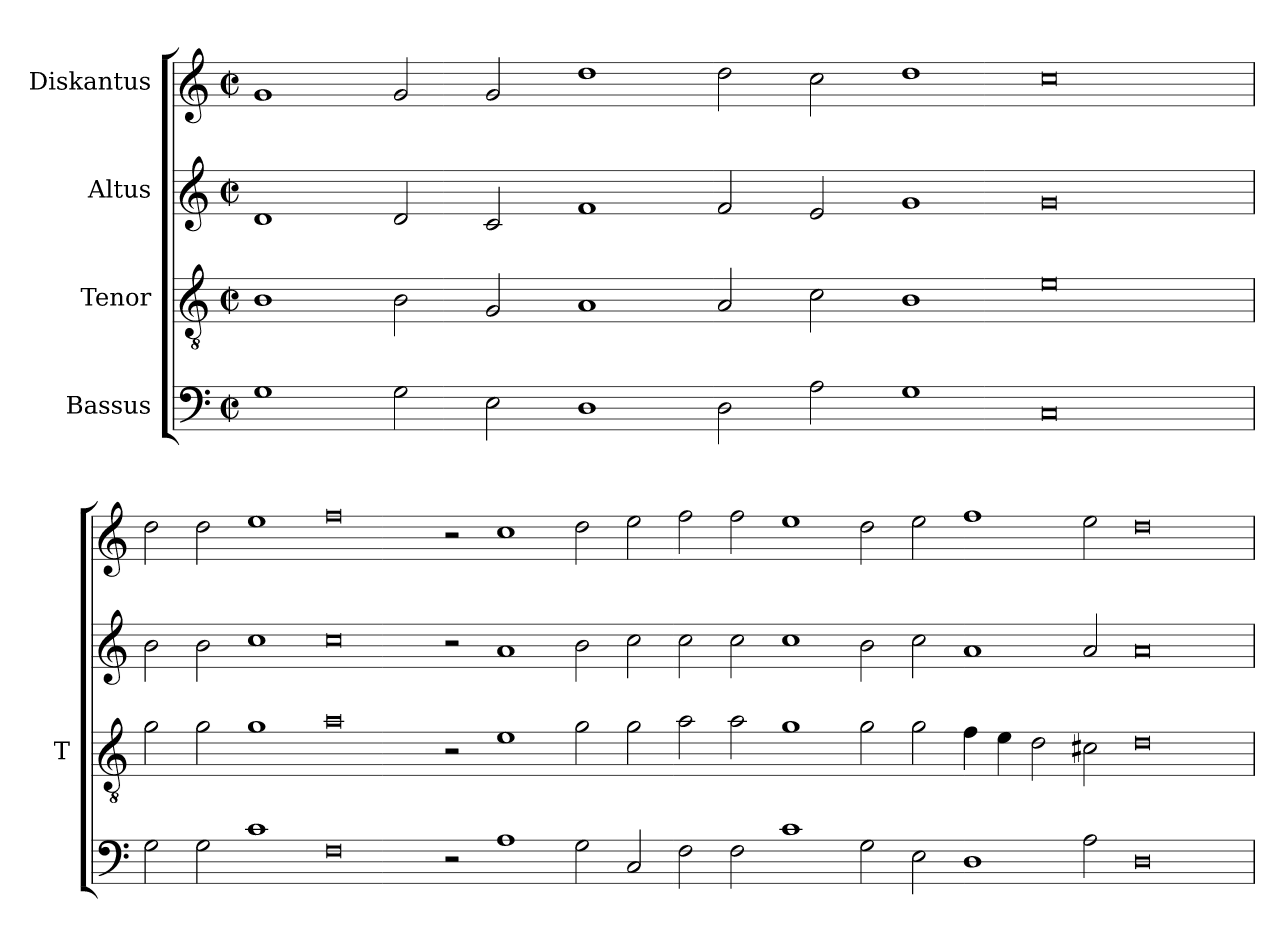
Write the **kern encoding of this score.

**kern	**kern	**kern	**kern
*part4	*part3	*part2	*part1
*staff4	*staff3	*staff2	*staff1
*I"Bassus	*I"Tenor	*I"Altus	*I"Diskantus
*	*I'T	*	*
*clefF4	*clefGv2	*clefG2	*clefG2
*k[]	*k[]	*k[]	*k[]
*M2/2	*M2/2	*M2/2	*M2/2
*met(c|)	*met(c|)	*met(c|)	*met(c|)
=	=	=	=
1G	1B	1d	1g
2G	2B	2d	2g
2E	2G	2c	2g
1D	1A	1f	1dd
2D	2A	2f	2dd
2A	2c	2e	2cc
1G	1B	1g	1dd
0C	0e	0g	0cc
=	=	=	=
2G	2g	2b	2dd
2G	2g	2b	2dd
1c	1g	1cc	1ee
0F	0a	0cc	0ff
2r	2r	2r	2r
1A	1e	1a	1cc
2G	2g	2b	2dd
2C	2g	2cc	2ee
2F	2a	2cc	2ff
2F	2a	2cc	2ff
1c	1g	1cc	1ee
2G	2g	2b	2dd
2E	2g	2cc	2ee
1D	4f	1a	1ff
.	4e	.	.
.	2d	.	.
2A	2c#X	2a	2ee
0D	0d	0a	0dd
=	=	=	=
*-	*-	*-	*-
